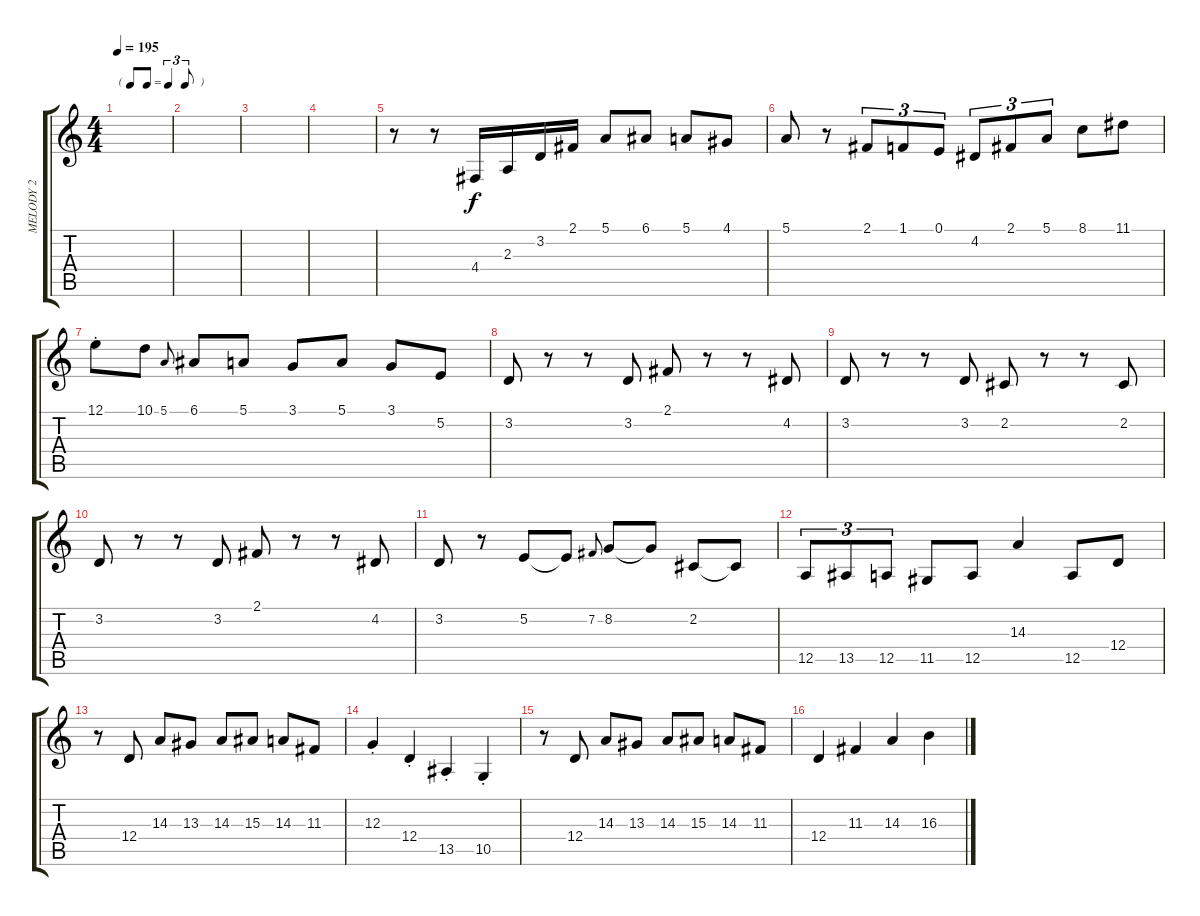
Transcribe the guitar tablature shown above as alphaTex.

\track ("MELODY 2" "MELODY 2") {instrument lead2sawtooth}
\staff {score tabs}
\tuning (E4 B3 G3 D3 A2 E2) {hide}
\ts (4 4)
\tf triplet8th
\tempo 195
\clef g2
\ks c
|
|
|
|
r.8 r.8 4.4.16 2.3.16 3.2.16 2.1.16 5.1.8 6.1.8 5.1.8 4.1.8 |
5.1.8 r.8 2.1.8{tu (3 2)} 1.1.8{tu (3 2)} 0.1.8{tu (3 2)} 4.2.8{tu (3 2)} 2.1.8{tu (3 2)} 5.1.8{tu (3 2)} 8.1.8 11.1.8 |
12.1{st}.8 10.1.8 5.1.8{gr onbeat} 6.1.8 5.1.8 3.1.8 5.1.8 3.1.8 5.2.8 |
3.2.8 r.8 r.8 3.2.8 2.1.8 r.8 r.8 4.2.8 |
3.2.8 r.8 r.8 3.2.8 2.2.8 r.8 r.8 2.2.8 |
3.2.8 r.8 r.8 3.2.8 2.1.8 r.8 r.8 4.2.8 |
3.2.8 r.8 5.2.8 5.2{t}.8 7.2.8{gr onbeat} 8.2.8 8.2{t}.8 2.2.8 2.2{t}.8 |
12.5.8{tu (3 2)} 13.5.8{tu (3 2)} 12.5.8{tu (3 2)} 11.5.8 12.5.8 14.3.4 12.5.8 12.4.8 |
r.8 12.4.8 14.3.8 13.3.8 14.3.8 15.3.8 14.3.8 11.3.8 |
12.3{st}.4 12.4{st}.4 13.5{st}.4 10.5{st}.4 |
r.8 12.4.8 14.3.8 13.3.8 14.3.8 15.3.8 14.3.8 11.3.8 |
12.4.4 11.3.4 14.3.4 16.3.4
